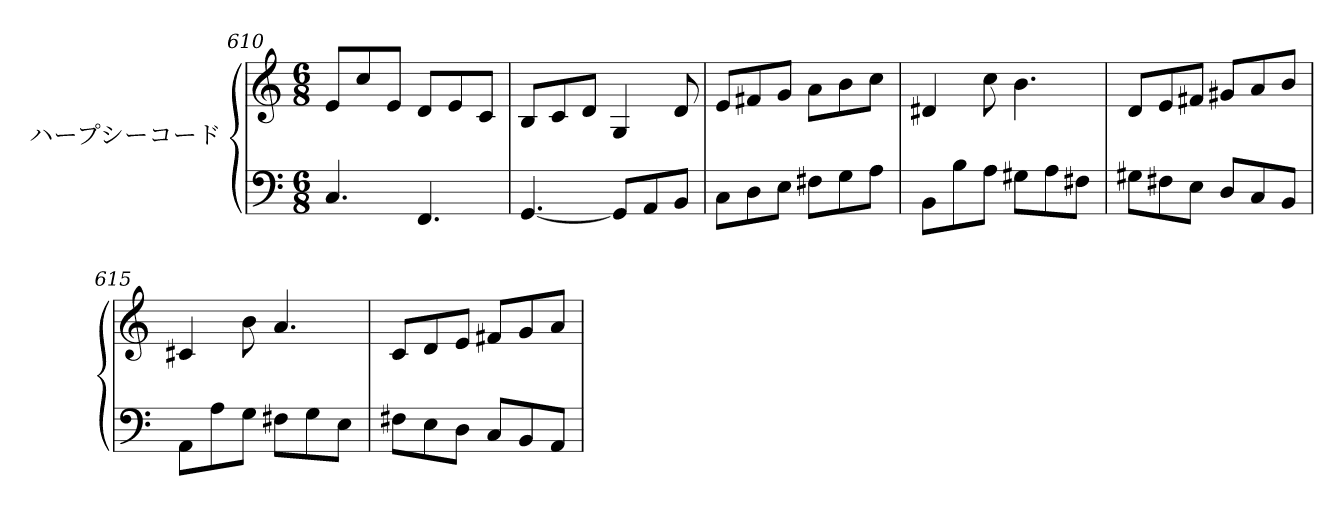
**kern	**kern
*part1	*part1
*staff2	*staff1
*I"ハープシーコード	*
*clefF4	*clefG2
*k[]	*k[]
*M6/8	*M6/8
=610	=610
4.C/	8e/L
.	8cc/
.	8e/J
4.FF/	8d/L
.	8e/
.	8c/J
=611	=611
[4.GG/	8B/L
.	8c/
.	8d/J
8GG/L]	4G/
8AA/	.
8BB/J	8d/
=612	=612
8C\L	8e/L
8D\	8f#X/
8E\J	8g/J
8F#X\L	8a\L
8G\	8b\
8A\J	8cc\J
=613	=613
8BB\L	4d#X/
8B\	.
8A\J	8cc\
8G#X\L	4.b\
8A\	.
8F#X\J	.
!!LO:LB:g=z
=614	=614
8G#X\L	8d/L
8F#X\	8e/
8E\J	8f#X/J
8D/L	8g#X/L
8C/	8a/
8BB/J	8b/J
=615	=615
8AA\L	4c#X/
8A\	.
8G\J	8b\
8F#X\L	4.a/
8G\	.
8E\J	.
=616	=616
8F#X\L	8c/L
8E\	8d/
8D\J	8e/J
8C/L	8f#X/L
8BB/	8g/
8AA/J	8a/J
=	=
*-	*-
